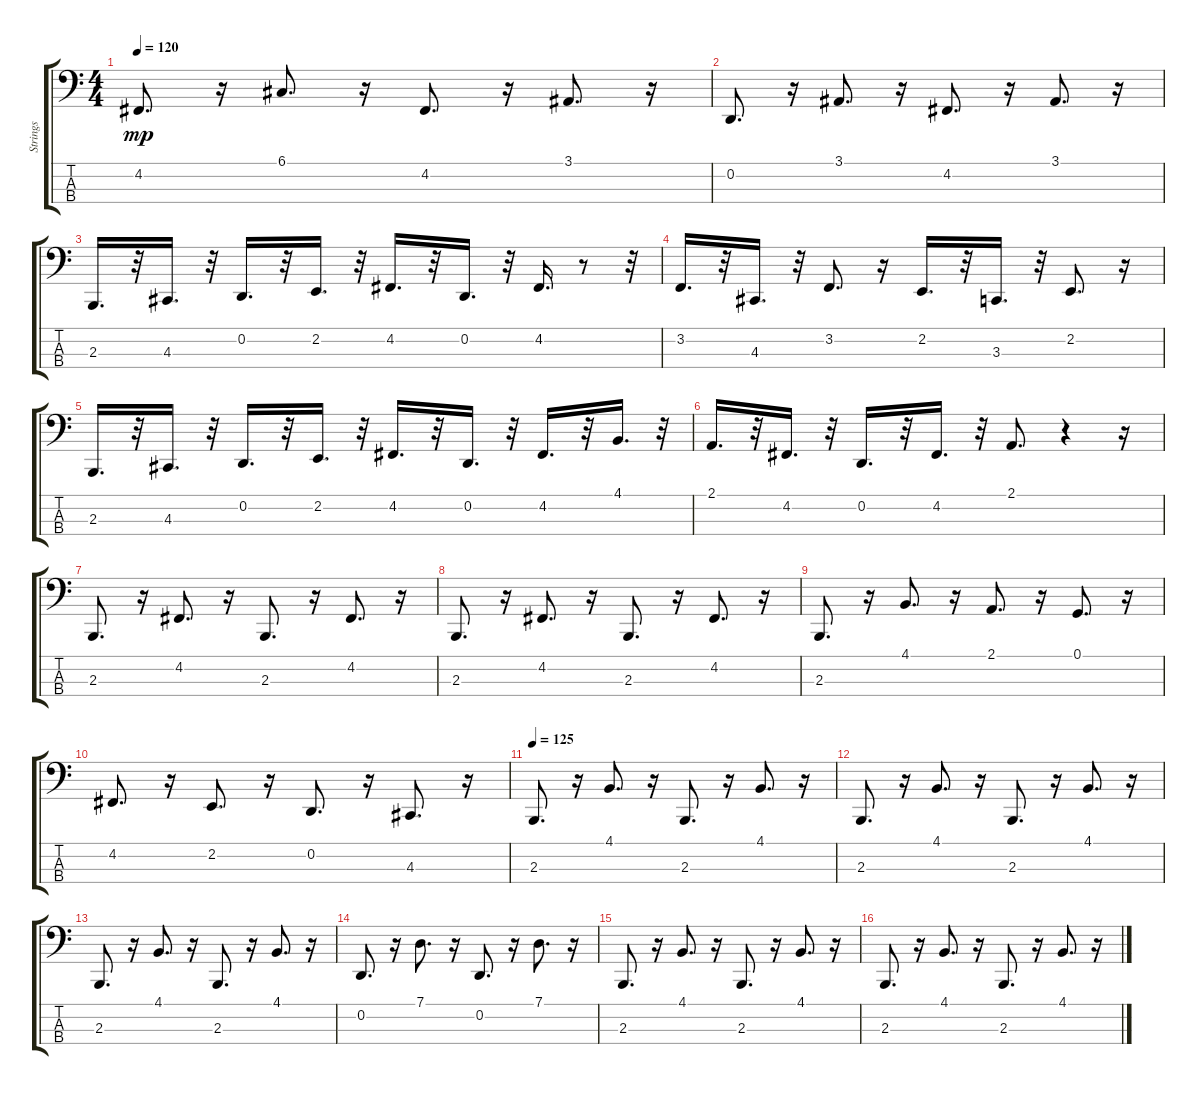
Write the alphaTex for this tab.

\track ("Strings" "Strings") {instrument stringensemble1}
\staff {score tabs}
\tuning (G2 D2 A1 E1) {hide}
\ts (4 4)
\tempo 120
\clef f4
\ks c
4.2.8{d dy mp} r.16 6.1.8{d} r.16 4.2.8{d} r.16 3.1.8{d} r.16 |
0.2.8{d} r.16 3.1.8{d} r.16 4.2.8{d} r.16 3.1.8{d} r.16 |
2.3.16{d} r.32 4.3.16{d} r.32 0.2.16{d} r.32 2.2.16{d} r.32 4.2.16{d} r.32 0.2.16{d} r.32 4.2.16{d} r.8 r.32 |
3.2.16{d} r.32 4.3.16{d} r.32 3.2.8{d} r.16 2.2.16{d} r.32 3.3.16{d} r.32 2.2.8{d} r.16 |
2.3.16{d} r.32 4.3.16{d} r.32 0.2.16{d} r.32 2.2.16{d} r.32 4.2.16{d} r.32 0.2.16{d} r.32 4.2.16{d} r.32 4.1.16{d} r.32 |
2.1.16{d} r.32 4.2.16{d} r.32 0.2.16{d} r.32 4.2.16{d} r.32 2.1.8{d} r.4 r.16 |
2.3.8{d} r.16 4.2.8{d} r.16 2.3.8{d} r.16 4.2.8{d} r.16 |
2.3.8{d} r.16 4.2.8{d} r.16 2.3.8{d} r.16 4.2.8{d} r.16 |
2.3.8{d} r.16 4.1.8{d} r.16 2.1.8{d} r.16 0.1.8{d} r.16 |
4.2.8{d} r.16 2.2.8{d} r.16 0.2.8{d} r.16 4.3.8{d} r.16 |
\tempo 125
2.3.8{d} r.16 4.1.8{d} r.16 2.3.8{d} r.16 4.1.8{d} r.16 |
2.3.8{d} r.16 4.1.8{d} r.16 2.3.8{d} r.16 4.1.8{d} r.16 |
2.3.8{d} r.16 4.1.8{d} r.16 2.3.8{d} r.16 4.1.8{d} r.16 |
0.2.8{d} r.16 7.1.8{d} r.16 0.2.8{d} r.16 7.1.8{d} r.16 |
2.3.8{d} r.16 4.1.8{d} r.16 2.3.8{d} r.16 4.1.8{d} r.16 |
2.3.8{d} r.16 4.1.8{d} r.16 2.3.8{d} r.16 4.1.8{d} r.16
